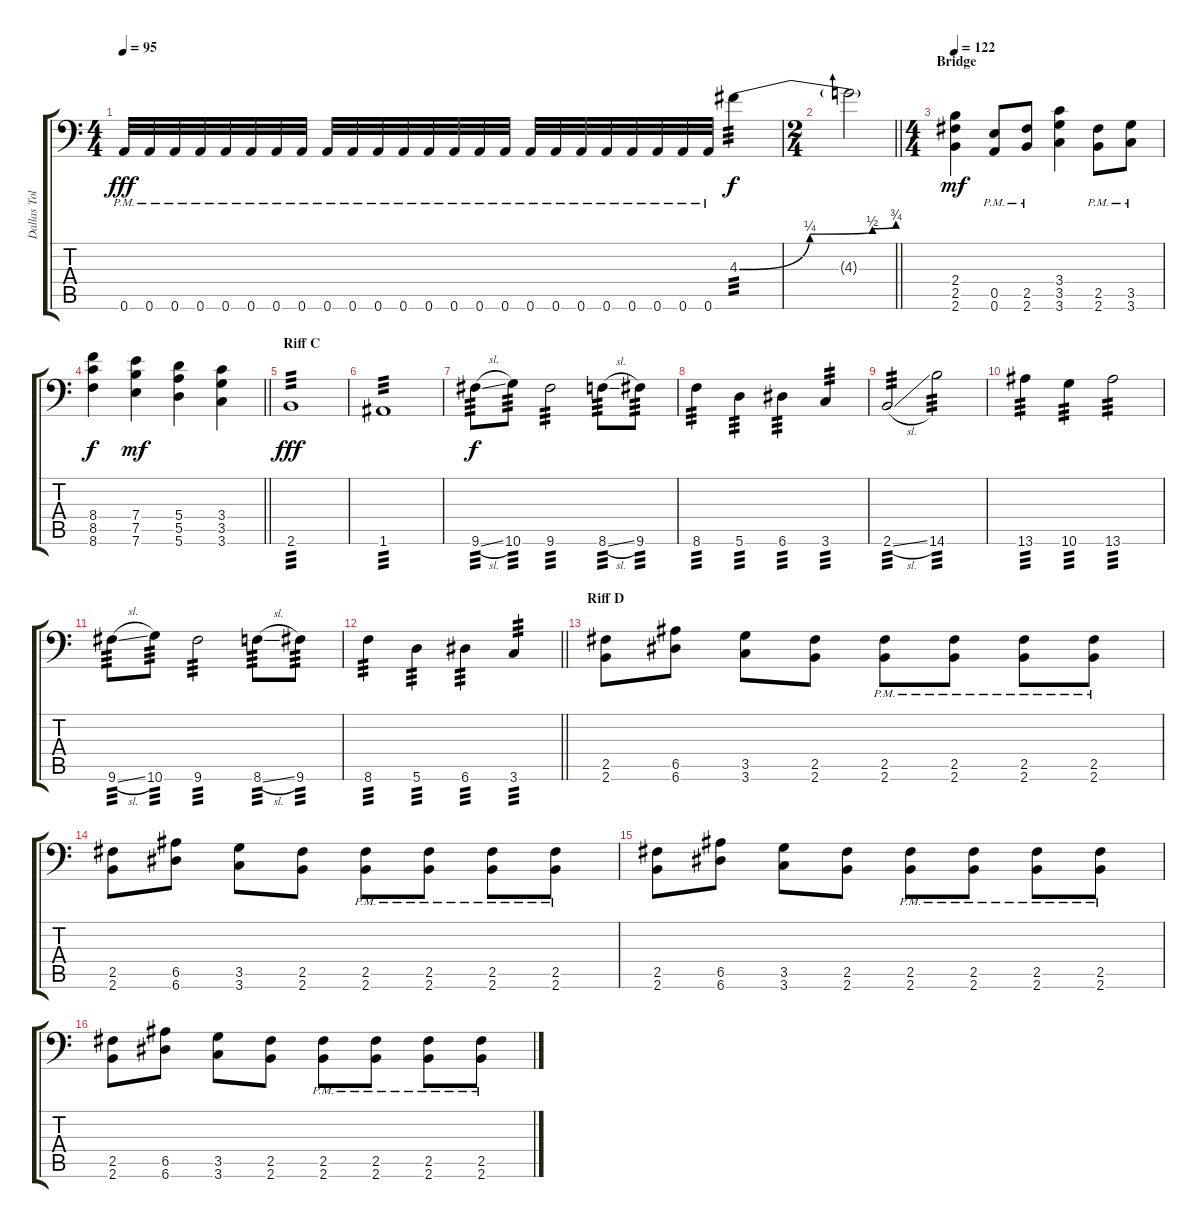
\track ("Dallas Toler-Wade " "Dallas Tol") {instrument distortionguitar}
\staff {score tabs}
\tuning (B3 Gb3 D3 A2 E2 A1) {hide}
\ts (4 4)
\tempo 95
\clef f4
\ks c
0.6{pm}.32{dy fff} 0.6{pm}.32 0.6{pm}.32 0.6{pm}.32 0.6{pm}.32 0.6{pm}.32 0.6{pm}.32 0.6{pm}.32 0.6{pm}.32 0.6{pm}.32 0.6{pm}.32 0.6{pm}.32 0.6{pm}.32 0.6{pm}.32 0.6{pm}.32 0.6{pm}.32 0.6{pm}.32 0.6{pm}.32 0.6{pm}.32 0.6{pm}.32 0.6{pm}.32 0.6{pm}.32 0.6{pm}.32 0.6{pm}.32 4.3{be (custom 0 0 27 1 51 2 60 3)}.4{tp 3 dy f} |
\ts (2 4)
\barLineRight lightlight
4.3{t}.2 |
\ts (4 4)
\section ("" "Bridge")
\tempo 122
(2.4 2.5 2.6).4{dy mf} (0.5{pm} 0.6{pm}).8 (2.5{pm} 2.6{pm}).8 (3.4 3.5 3.6).4 (2.5{pm} 2.6{pm}).8 (3.5{pm} 3.6{pm}).8 |
\barLineRight lightlight
(8.4 8.5 8.6).4{dy f} (7.4 7.5 7.6).4{dy mf} (5.4 5.5 5.6).4 (3.4 3.5 3.6).4 |
\section ("" "Riff C")
2.6.1{tp 3 dy fff} |
1.6.1{tp 3} |
9.6{sl}.8{tp 3 dy f} 10.6.8{tp 3} 9.6.2{tp 3} 8.6{sl}.8{tp 3} 9.6.8{tp 3} |
8.6.4{tp 3} 5.6.4{tp 3} 6.6.4{tp 3} 3.6.4{tp 3} |
2.6{sl}.2{tp 3} 14.6.2{tp 3} |
13.6.4{tp 3} 10.6.4{tp 3} 13.6.2{tp 3} |
9.6{sl}.8{tp 3} 10.6.8{tp 3} 9.6.2{tp 3} 8.6{sl}.8{tp 3} 9.6.8{tp 3} |
\barLineRight lightlight
8.6.4{tp 3} 5.6.4{tp 3} 6.6.4{tp 3} 3.6.4{tp 3} |
\section ("" "Riff D")
(2.5 2.6).8 (6.5 6.6).8 (3.5 3.6).8 (2.5 2.6).8 (2.5{pm} 2.6{pm}).8 (2.5{pm} 2.6{pm}).8 (2.5{pm} 2.6{pm}).8 (2.5{pm} 2.6{pm}).8 |
(2.5 2.6).8 (6.5 6.6).8 (3.5 3.6).8 (2.5 2.6).8 (2.5{pm} 2.6{pm}).8 (2.5{pm} 2.6{pm}).8 (2.5{pm} 2.6{pm}).8 (2.5{pm} 2.6{pm}).8 |
(2.5 2.6).8 (6.5 6.6).8 (3.5 3.6).8 (2.5 2.6).8 (2.5{pm} 2.6{pm}).8 (2.5{pm} 2.6{pm}).8 (2.5{pm} 2.6{pm}).8 (2.5{pm} 2.6{pm}).8 |
(2.5 2.6).8 (6.5 6.6).8 (3.5 3.6).8 (2.5 2.6).8 (2.5{pm} 2.6{pm}).8 (2.5{pm} 2.6{pm}).8 (2.5{pm} 2.6{pm}).8 (2.5{pm} 2.6{pm}).8
